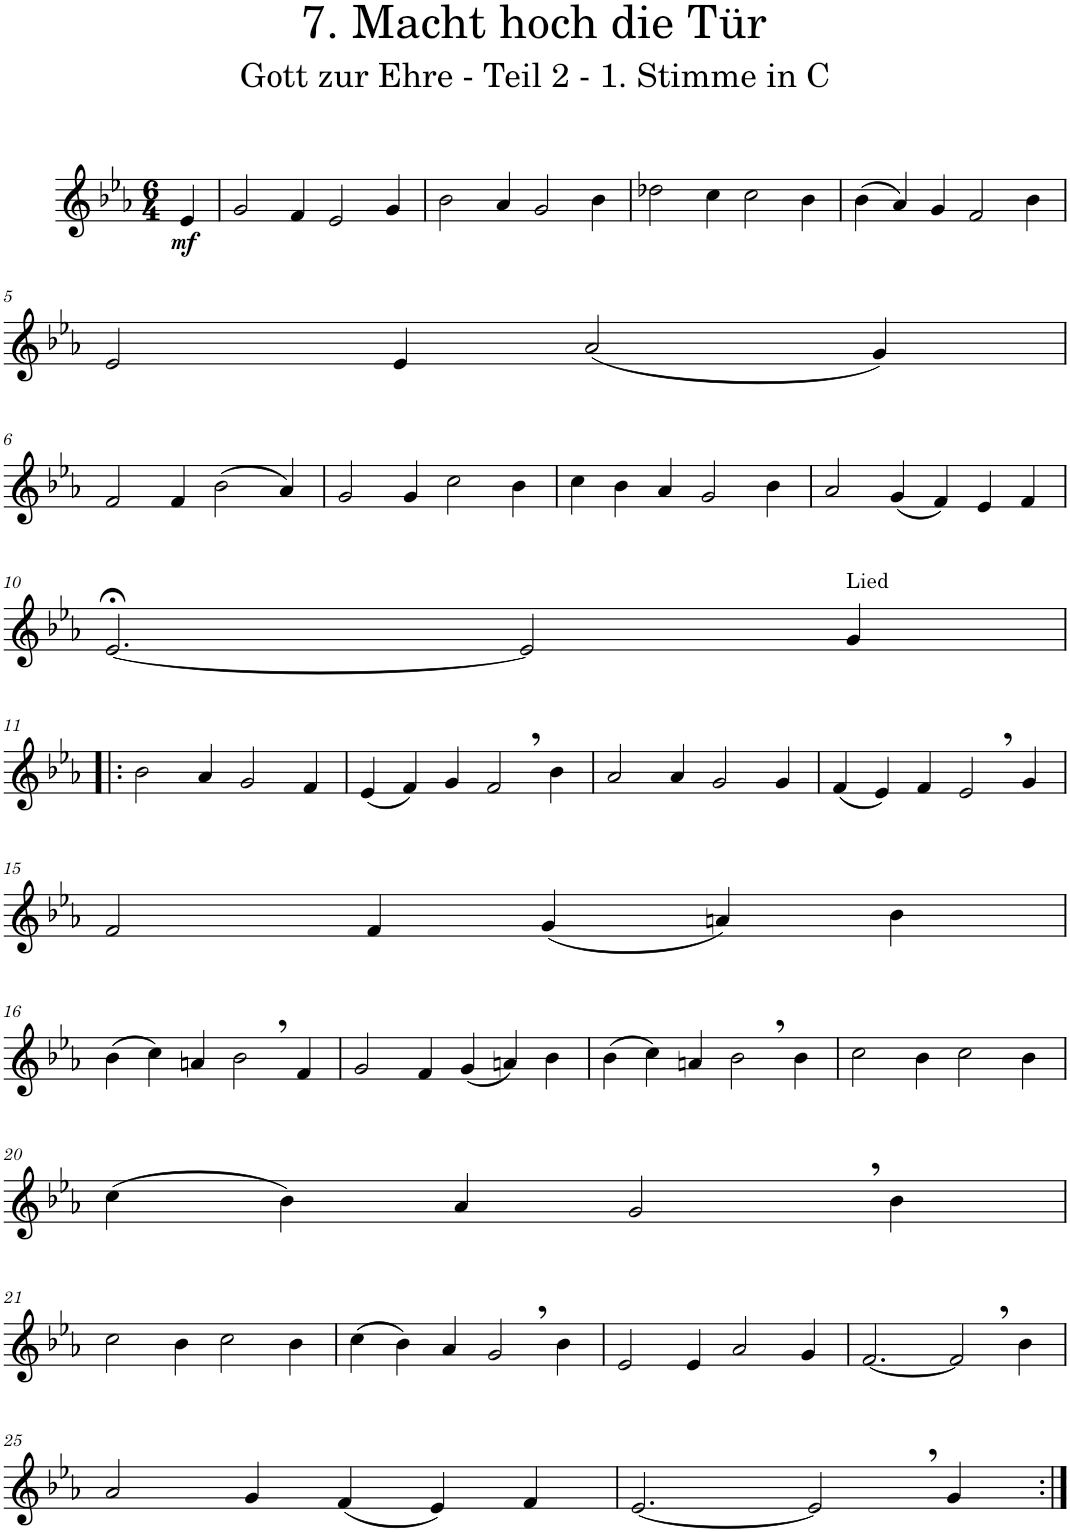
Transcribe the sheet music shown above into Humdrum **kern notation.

**kern	**dynam
*part1	*part1
*staff1	*staff1
*I"Flöte	*
*I'Fl.	*
*clefG2	*
*k[b-e-a-]	*
*M6/4	*
=	=
!	!LO:DY:b
4e-/	mf
=1	=1
2g/	.
4f/	.
2e-/	.
4g/	.
=2	=2
2b-\	.
4a-/	.
2g/	.
4b-\	.
=3	=3
2dd-X\	.
4cc\	.
2cc\	.
4b-\	.
=4	=4
(4b-\	.
4a-/)	.
4g/	.
2f/	.
4b-\	.
!!LO:LB:g=z
=5	=5
2e-/	.
4e-/	.
(2a-/	.
4g/)	.
!!LO:LB:g=z
=6	=6
2f/	.
4f/	.
(2b-\	.
4a-/)	.
=7	=7
2g/	.
4g/	.
2cc\	.
4b-\	.
=8	=8
4cc\	.
4b-\	.
4a-/	.
2g/	.
4b-\	.
=9	=9
2a-/	.
(4g/	.
4f/)	.
4e-/	.
4f/	.
!!LO:LB:g=z
=10	=10
[2.e-;</	.
2e-/]	.
!LO:TX:a:t=Lied	!
4g/	.
!!LO:LB:g=z
=11!|:	=11!|:
2b-\	.
4a-/	.
2g/	.
4f/	.
=12	=12
(4e-/	.
4f/)	.
4g/	.
2f,/	.
4b-\	.
=13	=13
2a-/	.
4a-/	.
2g/	.
4g/	.
=14	=14
(4f/	.
4e-/)	.
4f/	.
2e-,/	.
4g/	.
!!LO:LB:g=z
=15	=15
2f/	.
4f/	.
(4g/	.
4an/)	.
4b-\	.
!!LO:LB:g=z
=16	=16
(4b-\	.
4cc\)	.
4an/	.
2b-,\	.
4f/	.
=17	=17
2g/	.
4f/	.
(4g/	.
4an/)	.
4b-\	.
=18	=18
(4b-\	.
4cc\)	.
4an/	.
2b-,\	.
4b-\	.
=19	=19
2cc\	.
4b-\	.
2cc\	.
4b-\	.
!!LO:LB:g=z
=20	=20
(4cc\	.
4b-\)	.
4a-/	.
2g,/	.
4b-\	.
!!LO:LB:g=z
=21	=21
2cc\	.
4b-\	.
2cc\	.
4b-\	.
=22	=22
(4cc\	.
4b-\)	.
4a-/	.
2g,/	.
4b-\	.
=23	=23
2e-/	.
4e-/	.
2a-/	.
4g/	.
=24	=24
[2.f/	.
2f,/]	.
4b-\	.
!!LO:LB:g=z
=25	=25
2a-/	.
4g/	.
(4f/	.
4e-/)	.
4f/	.
=26	=26
[2.e-/	.
2e-,/]	.
4g/	.
=:|!	=:|!
*-	*-
